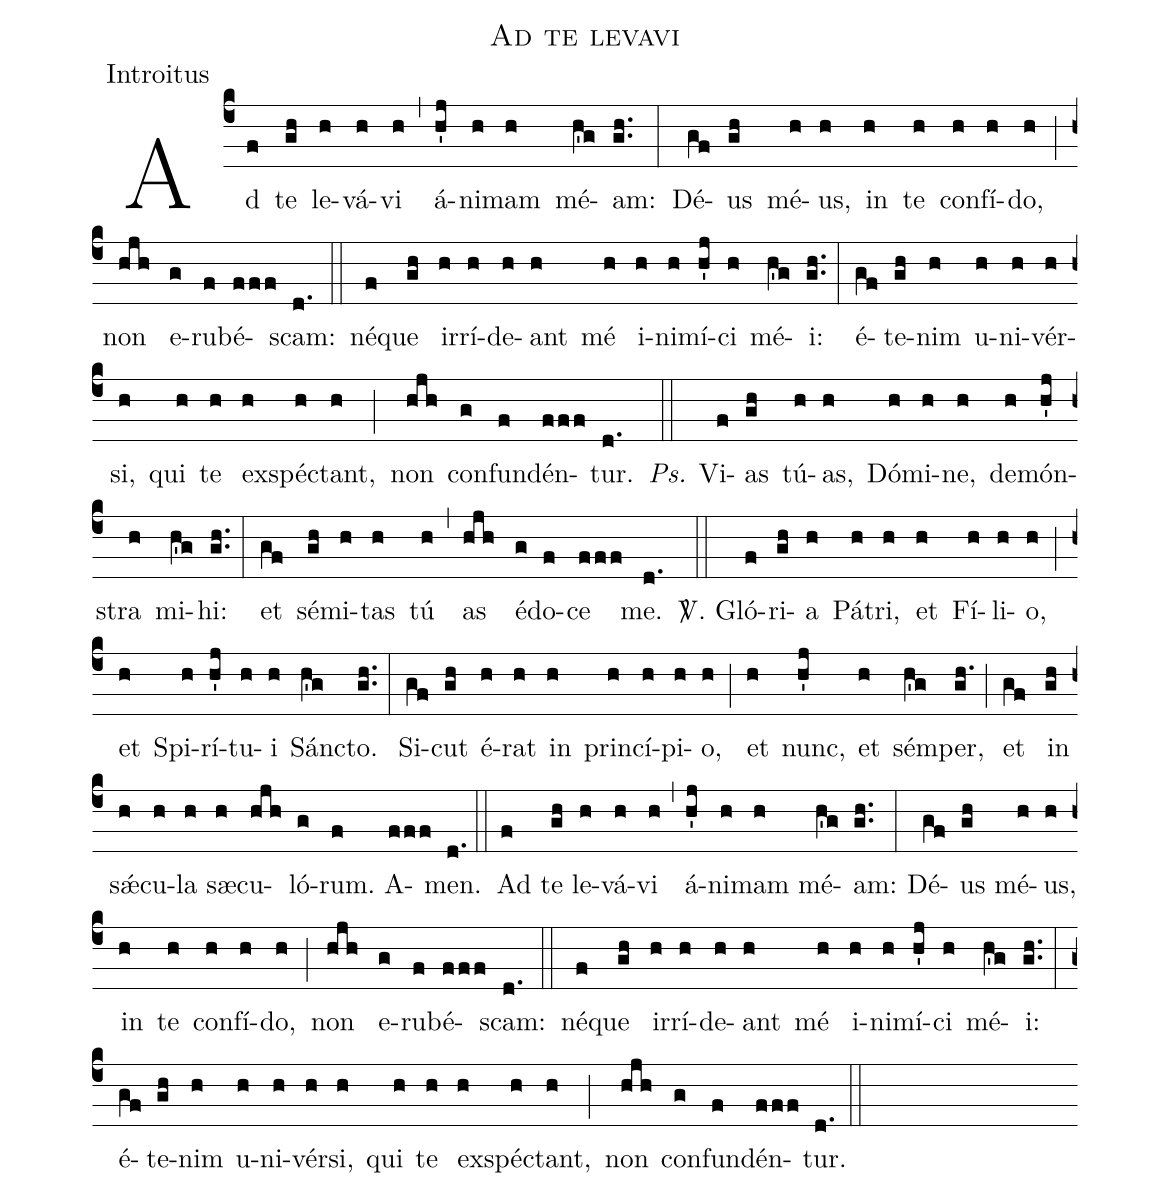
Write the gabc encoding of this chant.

name:Ad te levavi;
office-part:Introitus;
%%
(c4) Ad(f) te(gh) le(h)vá(h)vi(h) (,) á(h'j)ni(h)mam(h)
mé(h'g)am:(gh..) (:) Dé(gf)us(gh) mé(h)us,(h) in(h)
te(h) con(h)fí(h)do,(h) (;) non(hjh) e(g)ru(f)bé(fff)scam:(d.) (::) né(f)que(gh) ir(h)rí(h)de(h)ant(h) mé(h) i(h)ni(h)mí(h'j)ci(h) mé(h'g)i:(gh..) (:) é(gf)te(gh)nim(h) u(h)ni(h)vér(h)si,(h) qui(h) te(h) ex(h)spé(h)ctant,(h) (;) non(hjh) con(g)fun(f)dén(fff)tur.(d.) (::)
<i>Ps.</i> Vi(f)as(gh) tú(h)as,(h) Dó(h)mi(h)ne,(h) de(h)món(h'j)stra(h) mi(h'g)hi:(gh..) (:) et(gf)
sé(gh)mi(h)tas(h) tú(h)(,)as(hjh) é(g)do(f)ce(fff) me.(d.) (::) <sp>V/</sp>. Gló(f)ri(gh)a(h) Pá(h)tri,(h) et(h) Fí(h)li(h)o,(h) (;) et(h) Spi(h)rí(h'j)tu(h)i(h) Sán(h'g)cto.(gh..) (:) Si(gf)cut(gh) é(h)rat(h) in(h) prin(h)cí(h)pi(h)o,(h) (;) et(h) nunc,(h'j) et(h) sém(h'g)per,(gh.) (;) et(gf) in(gh) s<sp>'ae</sp>(h)cu(h)la(h) s<sp>ae</sp>(h)cu(hjh)ló(g)rum.(f) A(fff)men.(d.) (::) Ad(f) te(gh) le(h)vá(h)vi(h) (,) á(h'j)ni(h)mam(h) mé(h'g)am:(gh..) (:) Dé(gf)us(gh) mé(h)us,(h) in(h) te(h) con(h)fí(h)do,(h) (;) non(hjh) e(g)ru(f)bé(fff)scam:(d.) (::) né(f)que(gh) ir(h)rí(h)de(h)ant(h) mé(h) i(h)ni(h)mí(h'j)ci(h) mé(h'g)i:(gh..) (:) é(gf)te(gh)nim(h) u(h)ni(h)vér(h)si,(h) qui(h) te(h) ex(h)spé(h)ctant,(h) (;) non(hjh) con(g)fun(f)dén(fff)tur.(d.) (::)
